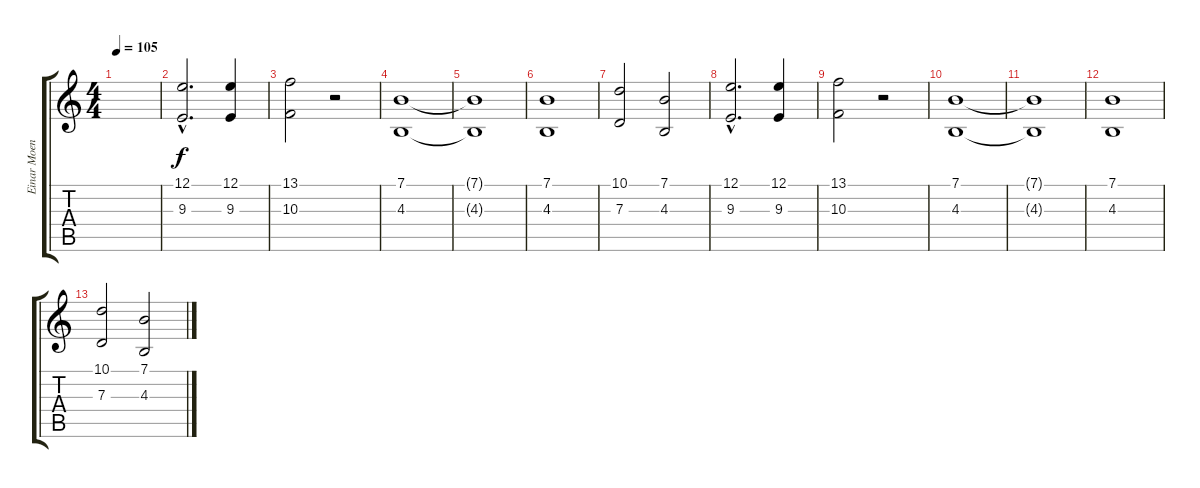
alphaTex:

\track ("Einar Moen" "Einar Moen") {instrument stringensemble2}
\staff {score tabs}
\tuning (E4 B3 G3 D3 A2 E2) {hide}
\ts (4 4)
\tempo 105
\clef g2
\ks c
|
(12.1{hac} 9.3{hac}).2{d volume 10 instrument stringensemble1} (12.1 9.3).4 |
(13.1 10.3).2 r.2 |
(7.1 4.3).1 |
(7.1{t} 4.3{t}).1 |
(7.1 4.3).1 |
(10.1 7.3).2 (7.1 4.3).2 |
(12.1{hac} 9.3{hac}).2{d volume 10 instrument choiraahs} (12.1 9.3).4 |
(13.1 10.3).2 r.2 |
(7.1 4.3).1 |
(7.1{t} 4.3{t}).1 |
(7.1 4.3).1 |
(10.1 7.3).2 (7.1 4.3).2
